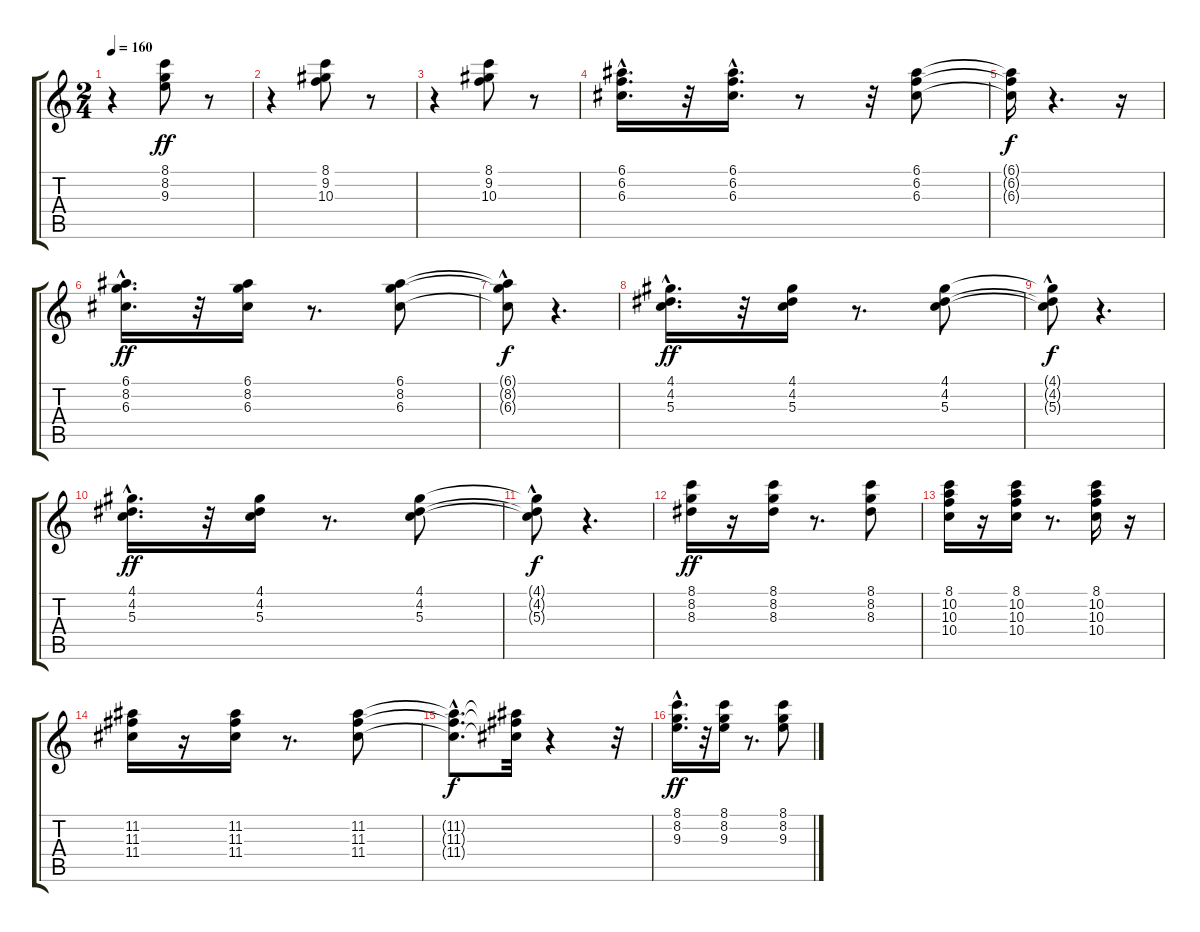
\track "" {instrument acousticguitarsteel}
\staff {score tabs}
\tuning (E4 B3 G3 D3 A2 E2) {hide}
\ts (2 4)
\tempo 160
\clef g2
\ks c
r.4{dy ff} (8.1 8.2 9.3).8 r.8 |
r.4 (8.1 9.2 10.3).8 r.8 |
r.4 (8.1 9.2 10.3).8 r.8 |
(6.1{hac} 6.2{hac} 6.3{hac}).16{d} r.32 (6.1{hac} 6.2 6.3).16{d} r.8 r.32 (6.1 6.2 6.3).8 |
(6.1{t} 6.2{t} 6.3{t}).16{dy f} r.4{d} r.16 |
(6.1{hac} 8.2 6.3).16{d dy ff} r.32 (6.1 8.2 6.3).16 r.8{d} (6.1 8.2 6.3).8 |
(6.1{t} 8.2{hac t} 6.3{t}).8{dy f} r.4{d} |
(4.1{hac} 4.2 5.3).16{d dy ff} r.32 (4.1 4.2 5.3).16 r.8{d} (4.1 4.2 5.3).8 |
(4.1{t} 4.2{hac t} 5.3{t}).8{dy f} r.4{d} |
(4.1{hac} 4.2 5.3).16{d dy ff} r.32 (4.1 4.2 5.3).16 r.8{d} (4.1 4.2 5.3).8 |
(4.1{t} 4.2{t} 5.3{hac t}).8{dy f} r.4{d} |
(8.1 8.2 8.3).16{dy ff} r.16 (8.1 8.2 8.3).16 r.8{d} (8.1 8.2 8.3).8 |
(8.1 10.2 10.3 10.4).16 r.16 (8.1 10.2 10.3 10.4).16 r.8{d} (8.1 10.2 10.3 10.4).16 r.16 |
(11.2 11.3 11.4).16 r.16 (11.2 11.3 11.4).16 r.8{d} (11.2 11.3 11.4).8 |
(11.2{hac t} 11.3{hac t} 11.4{hac t}).8{d dy f} (11.2{t} 11.3{t} 11.4{t}).32 r.4 r.32 |
(8.1{hac} 8.2 9.3).16{d dy ff} r.32 (8.1 8.2 9.3).16 r.8{d} (8.1 8.2 9.3).8
